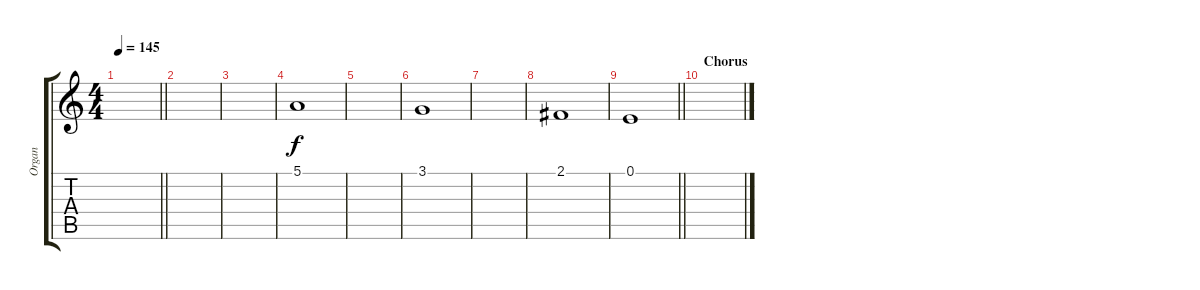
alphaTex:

\track ("Organ" "Organ") {instrument recorder}
\staff {score tabs}
\tuning (E4 B3 G3 D3 A2 E2) {hide}
\ts (4 4)
\tempo 145
\clef g2
\barLineRight lightlight
\ks c
|
|
|
5.1.1 |
|
3.1.1 |
|
2.1.1 |
\barLineRight lightlight
0.1.1 |
\section ("" "Chorus")
